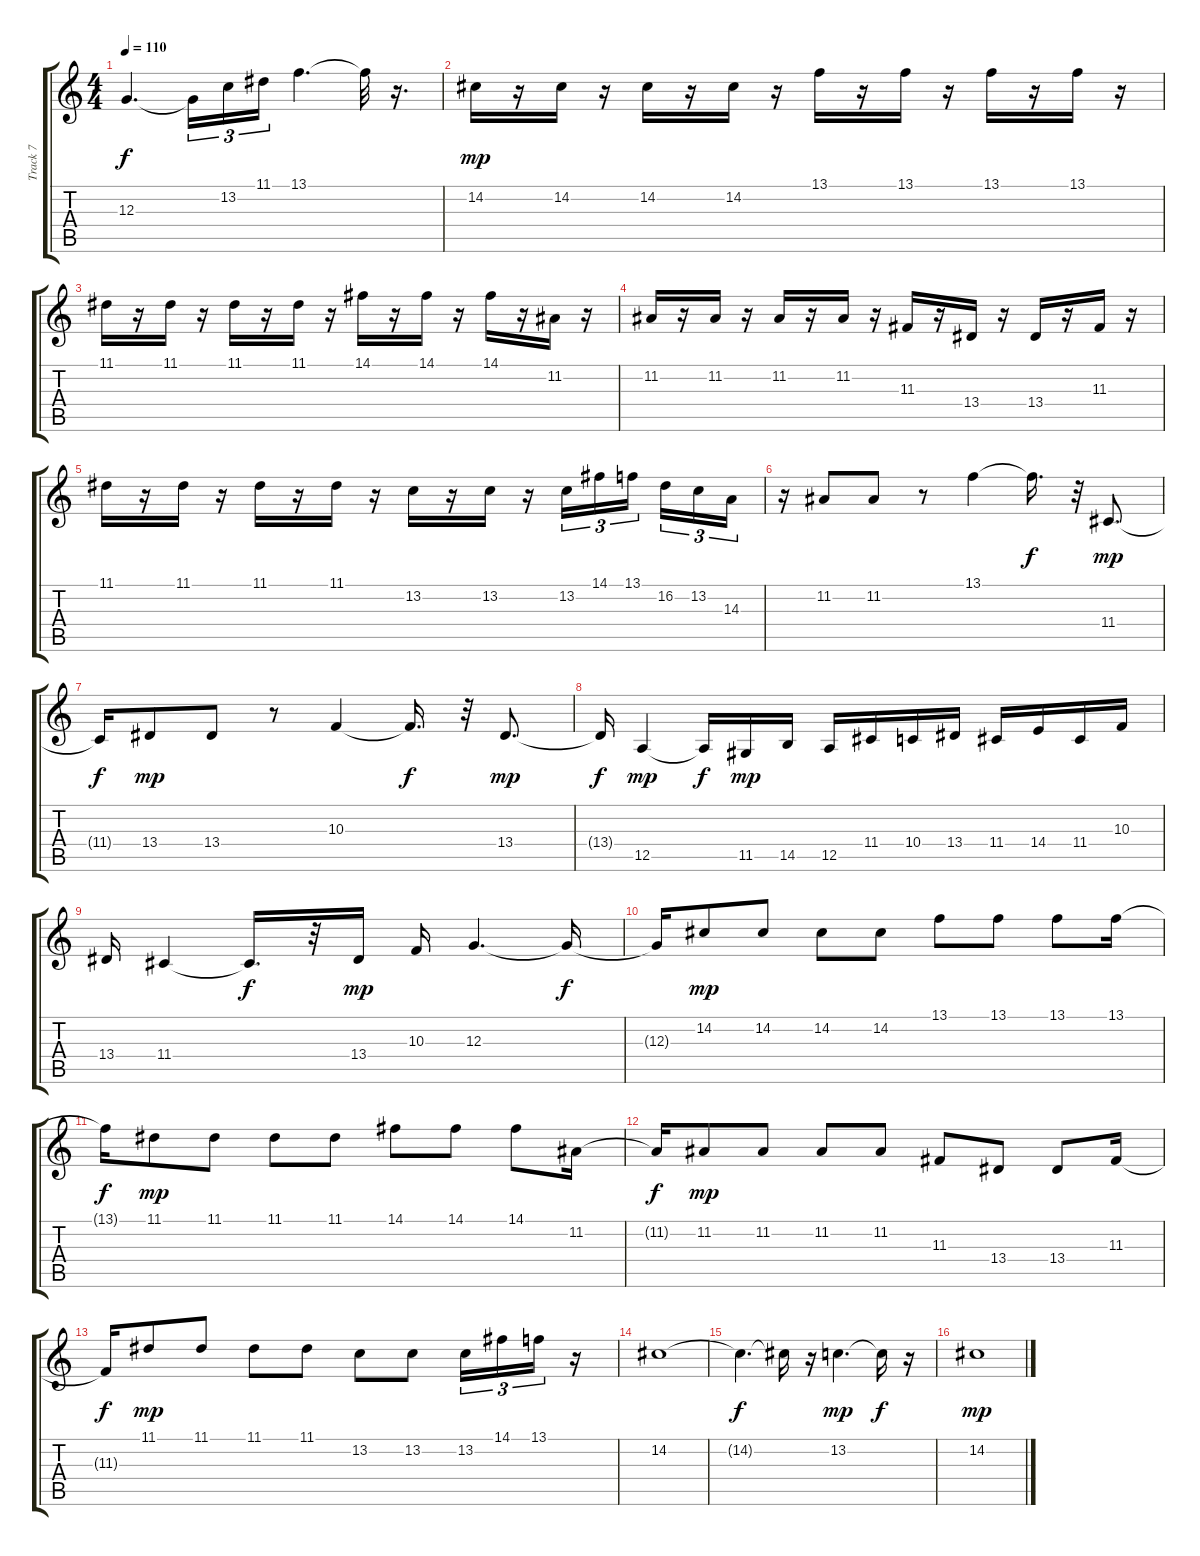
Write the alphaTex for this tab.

\track ("Track 7" "Track 7") {instrument harpsichord}
\staff {score tabs}
\tuning (E4 B3 G3 D3 A2 E2) {hide}
\ts (4 4)
\tempo 110
\clef g2
\ks c
12.3.4{d dy f} 12.3{t}.16{tu (3 2)} 13.2.16{tu (3 2)} 11.1.16{tu (3 2)} 13.1.4{d} 13.1{t}.32 r.16{d} |
14.2.16{dy mp} r.16 14.2.16 r.16 14.2.16 r.16 14.2.16 r.16 13.1.16 r.16 13.1.16 r.16 13.1.16 r.16 13.1.16 r.16 |
11.1.16 r.16 11.1.16 r.16 11.1.16 r.16 11.1.16 r.16 14.1.16 r.16 14.1.16 r.16 14.1.16 r.16 11.2.16 r.16 |
11.2.16 r.16 11.2.16 r.16 11.2.16 r.16 11.2.16 r.16 11.3.16 r.16 13.4.16 r.16 13.4.16 r.16 11.3.16 r.16 |
11.1.16 r.16 11.1.16 r.16 11.1.16 r.16 11.1.16 r.16 13.2.16 r.16 13.2.16 r.16 13.2.16{tu (3 2)} 14.1.16{tu (3 2)} 13.1.16{tu (3 2) beam splitsecondary} 16.2.16{tu (3 2)} 13.2.16{tu (3 2)} 14.3.16{tu (3 2)} |
r.16 11.2.8{instrument viola} 11.2.8 r.8 13.1.4 13.1{t}.16{d dy f} r.32 11.4.8{d dy mp} |
11.4{t}.16{dy f} 13.4.8{dy mp} 13.4.8 r.8 10.3.4 10.3{t}.16{d dy f} r.32 13.4.8{d dy mp} |
13.4{t}.16{dy f} 12.5.4{dy mp} 12.5{t}.16{dy f} 11.5.16{dy mp} 14.5.16 12.5.16 11.4.16 10.4.16 13.4.16 11.4.16 14.4.16 11.4.16 10.3.16 |
13.4.16 11.4.4 11.4{t}.16{d dy f} r.32 13.4.16{dy mp} 10.3.16 12.3.4{d} 12.3{t}.16{dy f} |
12.3{t}.16 14.2.8{dy mp} 14.2.8 14.2.8 14.2.8 13.1.8 13.1.8 13.1.8 13.1.16 |
13.1{t}.16{dy f} 11.1.8{dy mp} 11.1.8 11.1.8 11.1.8 14.1.8 14.1.8 14.1.8 11.2.16 |
11.2{t}.16{dy f} 11.2.8{dy mp} 11.2.8 11.2.8 11.2.8 11.3.8 13.4.8 13.4.8 11.3.16 |
11.3{t}.16{dy f} 11.1.8{dy mp} 11.1.8 11.1.8 11.1.8 13.2.8 13.2.8 13.2.16{tu (3 2)} 14.1.16{tu (3 2)} 13.1.16{tu (3 2)} r.16 |
14.2.1{instrument frenchhorn} |
14.2{t}.4{d dy f} 14.2{t}.16 r.16 13.2.4{d dy mp} 13.2{t}.16{dy f} r.16 |
14.2.1{dy mp}
